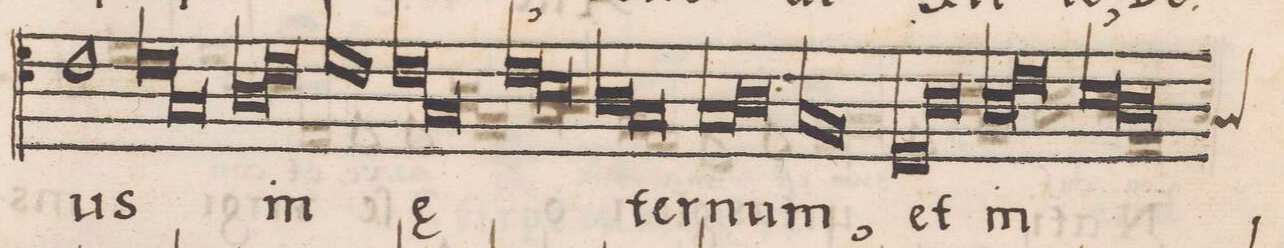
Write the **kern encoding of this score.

**kern	**text
*I"TENOR	*
*clefC4	*
*k[]	*
*met(c)	*
*M2/1	*
1c	-us
=32	=32
*lig	*
1c	.
1G	.
*Xlig	*
=33	=33
*lig	*
1A	in
1c	.
*Xlig	*
=34	=34
*lig	*
1d	.
1c	.
*Xlig	*
=35	=35
*lig	*
1c	(ae)-
1G	.
*Xlig	*
=36	=36
*lig	*
1c	.
1B	.
*Xlig	*
=37	=37
*lig	*
1A	-ter-
1G	.
*Xlig	*
=38	=38
*lig	*
1G	-num,
1A	.
*Xlig	*
=39	=39
*lig	*
1G	.
1F	.
*Xlig	*
=40	=40
*lig	*
1D	et
1A	.
*Xlig	*
=41	=41
*lig	*
1A	in
1c	.
*Xlig	*
=42	=42
*lig	*
1B	.
*custos:G	*
1A	.
*Xlig	*
=43	=43
*lig	*
*-	*-
